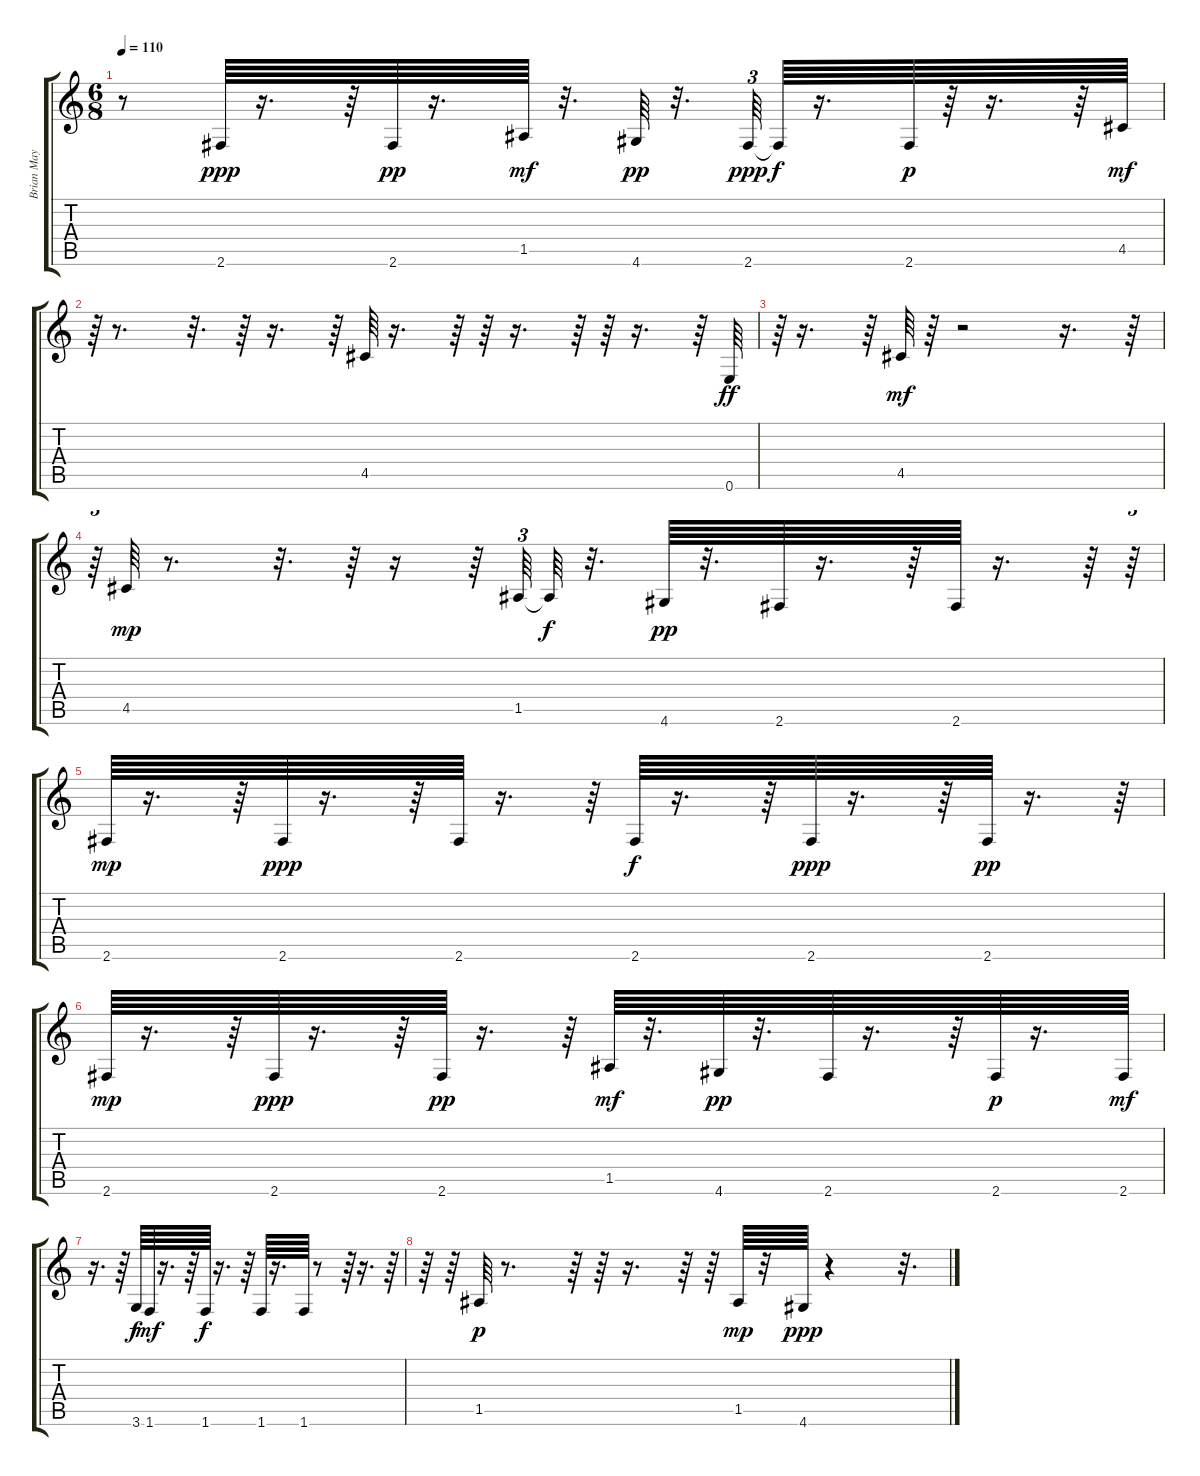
\track ("Brian May Bass Accompainment" "Brian May ") {mute instrument acousticguitarsteel}
\staff {score tabs}
\tuning (E4 B3 G3 D3 A2 E2) {hide}
\ts (6 8)
\tempo 110
\clef g2
\ks c
r.8{dy pp} 2.6.64{dy ppp} r.16{d} r.64 2.6.64{dy pp} r.16{d} 1.5.64{dy mf} r.32{d} 4.6.64{dy pp} r.32{d} 2.6.64{tu (3 2) dy ppp} 2.6{t}.64{dy f} r.16{d} 2.6.64{dy p} r.64 r.16{d} r.64 4.5.64{dy mf} |
r.64{tu (3 2)} r.8{d} r.32{d} r.64 r.16{d} r.64 4.5.64 r.16{d} r.64 r.64 r.16{d} r.64 r.64 r.16{d} r.64 0.6.64{dy ff} |
r.64{tu (3 2)} r.16{d} r.64 4.5.64{dy mf} r.64 r.2 r.16{d} r.64 |
r.64{tu (3 2)} 4.5.64{dy mp} r.8{d} r.32{d} r.64 r.16 r.64 1.5.64{tu (3 2)} 1.5{t}.64{dy f} r.32{d} 4.6.64{dy pp} r.32{d} 2.6.64 r.16{d} r.64 2.6.64 r.16{d} r.64 r.64{tu (3 2)} |
2.6.64{dy mp} r.16{d} r.64 2.6.64{dy ppp} r.16{d} r.64 2.6.64 r.16{d} r.64 2.6.64{dy f} r.16{d} r.64 2.6.64{dy ppp} r.16{d} r.64 2.6.64{dy pp} r.16{d} r.64 |
2.6.64{dy mp} r.16{d} r.64 2.6.64{dy ppp} r.16{d} r.64 2.6.64{dy pp} r.16{d} r.64 1.5.64{dy mf} r.32{d} 4.6.64{dy pp} r.32{d} 2.6.64 r.16{d} r.64 2.6.64{dy p} r.16{d} 2.6.64{dy mf} |
r.16{d} r.64 3.6.64{dy f} 1.6.64{dy mf} r.16{d} r.64 1.6.64{dy f} r.16{d} r.64 1.6.64 r.16{d} 1.6.64 r.8 r.64 r.16{d} r.64 |
r.64 r.64 1.5.64{dy p} r.8{d} r.64 r.64 r.16{d} r.64 r.64 1.5.64{dy mp} r.32 4.6.64{dy ppp} r.4 r.32{d}
